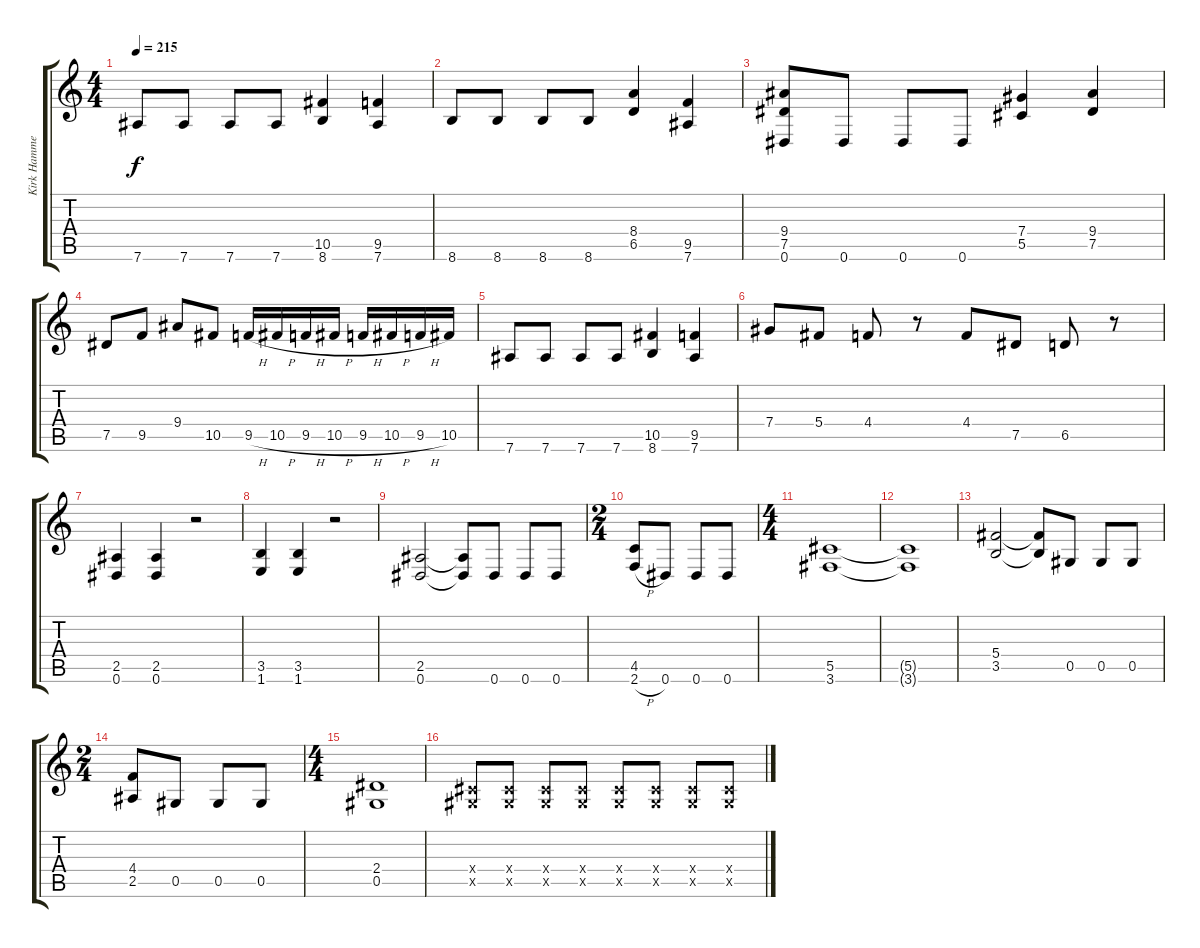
\track ("Kirk Hammet" "Kirk Hamme") {instrument distortionguitar}
\staff {score tabs}
\tuning (Eb4 Bb3 Gb3 Db3 Ab2 Eb2) {hide}
\ts (4 4)
\tempo 215
\clef g2
\ks c
7.6.8{dy f} 7.6.8 7.6.8 7.6.8 (10.5 8.6).4 (9.5 7.6).4 |
8.6.8 8.6.8 8.6.8 8.6.8 (8.4 6.5).4 (9.5 7.6).4 |
(9.4 7.5 0.6).8 0.6.8 0.6.8 0.6.8 (7.4 5.5).4 (9.4 7.5).4 |
7.5.8 9.5.8 9.4.8 10.5.8 9.5{h}.16 10.5{h}.16 9.5{h}.16 10.5{h}.16 9.5{h}.16 10.5{h}.16 9.5{h}.16 10.5.16 |
7.6.8 7.6.8 7.6.8 7.6.8 (10.5 8.6).4 (9.5 7.6).4 |
7.4.8 5.4.8 4.4.8 r.8 4.4.8 7.5.8 6.5.8 r.8 |
(2.5 0.6).4 (2.5 0.6).4 r.2 |
(3.5 1.6).4 (3.5 1.6).4 r.2 |
(2.5 0.6).2 (2.5{t} 0.6{t}).8 0.6.8 0.6.8 0.6.8 |
\ts (2 4)
(4.5 2.6{h}).8 0.6.8 0.6.8 0.6.8 |
\ts (4 4)
(5.5 3.6).1 |
(5.5{t} 3.6{t}).1 |
(5.4 3.5).2 (5.4{t} 3.5{t}).8 0.5.8 0.5.8 0.5.8 |
\ts (2 4)
(4.4 2.5).8 0.5.8 0.5.8 0.5.8 |
\ts (4 4)
(2.4 0.5).1 |
(0.4{x} 0.5{x}).8 (0.4{x} 0.5{x}).8 (0.4{x} 0.5{x}).8 (0.4{x} 0.5{x}).8 (0.4{x} 0.5{x}).8 (0.4{x} 0.5{x}).8 (0.4{x} 0.5{x}).8 (0.4{x} 0.5{x}).8
